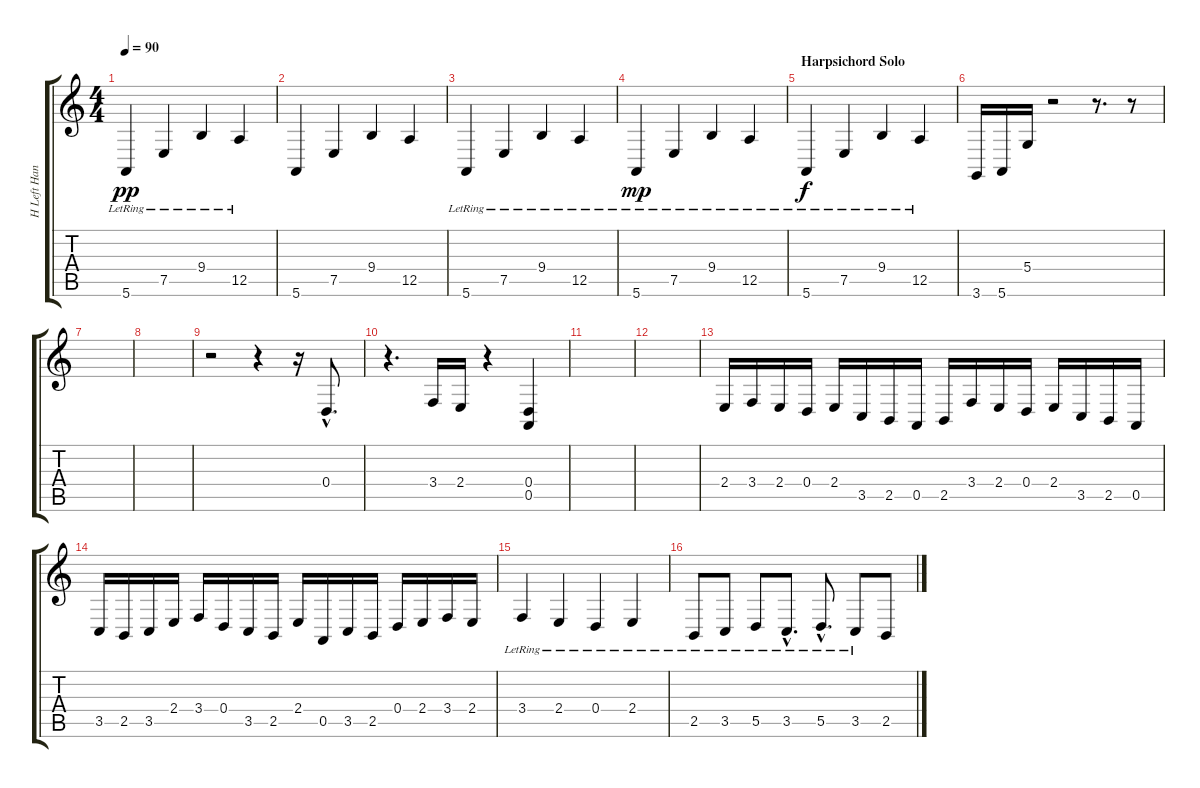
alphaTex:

\track ("H Left Hand" "H Left Han") {instrument harpsichord}
\staff {score tabs}
\tuning (E4 B3 G3 D3 A2 E2) {hide}
\ts (4 4)
\tempo 90
\clef g2
\ks c
5.6{lr}.4{dy pp} 7.5{lr}.4 9.4{lr}.4 12.5{lr}.4 |
5.6.4 7.5.4 9.4.4 12.5.4 |
5.6{lr}.4 7.5{lr}.4 9.4{lr}.4 12.5{lr}.4 |
5.6{lr}.4{dy mp} 7.5{lr}.4 9.4{lr}.4 12.5{lr}.4 |
\section ("" "Harpsichord Solo")
5.6{lr}.4{dy f} 7.5{lr}.4 9.4{lr}.4 12.5{lr}.4 |
3.6.16 5.6.16 5.4.16 r.2 r.8{d} r.8 |
|
|
r.2 r.4 r.16 0.4{hac}.8{d} |
r.4{d} 3.4.16 2.4.16 r.4 (0.4 0.5).4 |
|
|
2.4.16 3.4.16 2.4.16 0.4.16 2.4.16 3.5.16 2.5.16 0.5.16 2.5.16 3.4.16 2.4.16 0.4.16 2.4.16 3.5.16 2.5.16 0.5.16 |
3.5.16 2.5.16 3.5.16 2.4.16 3.4.16 0.4.16 3.5.16 2.5.16 2.4.16 0.5.16 3.5.16 2.5.16 0.4.16 2.4.16 3.4.16 2.4.16 |
3.4{lr}.4 2.4{lr}.4 0.4{lr}.4 2.4{lr}.4 |
2.5{lr}.8 3.5{lr}.8 5.5{lr}.8 3.5{hac lr}.8{d} 5.5{hac lr}.8{d} 3.5{lr}.8 2.5.8
